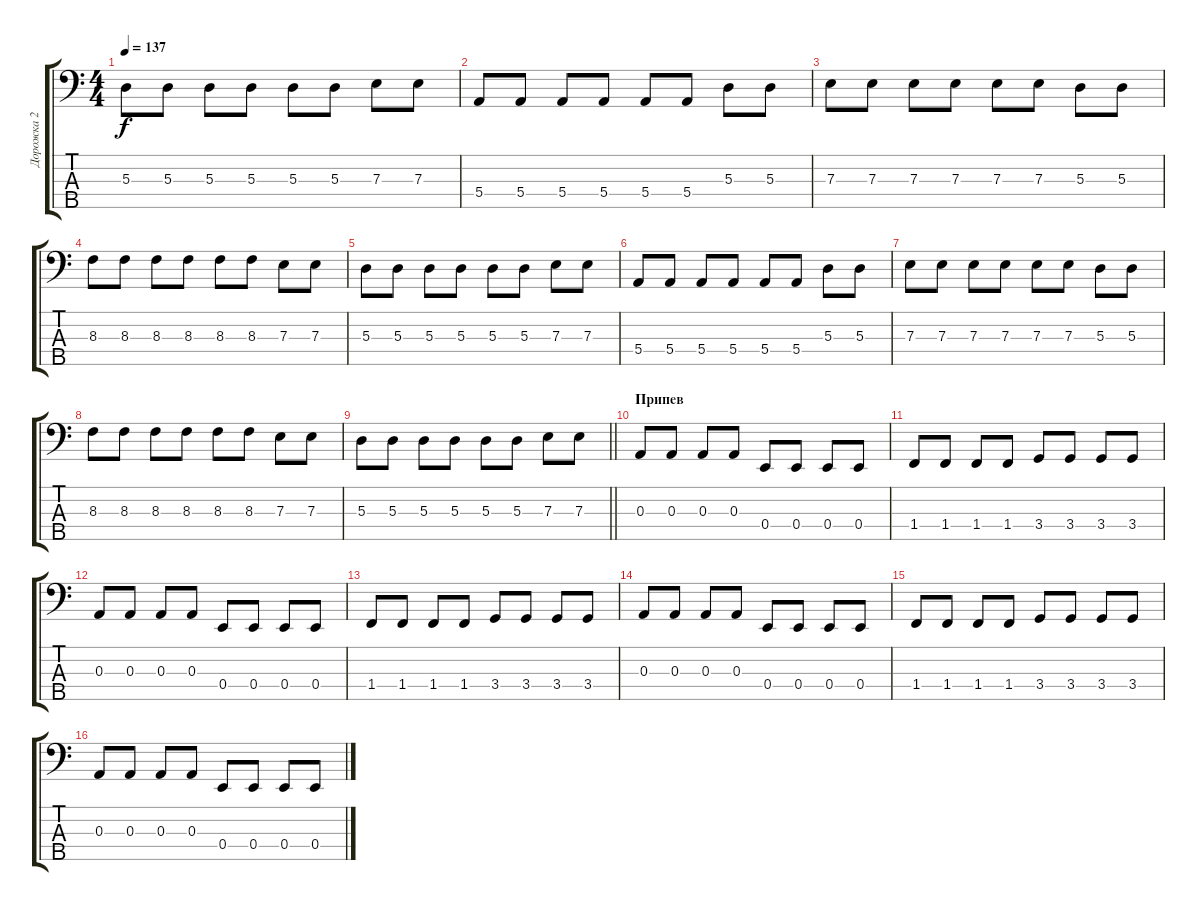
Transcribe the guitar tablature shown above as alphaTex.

\track ("Дорожка 2" "Дорожка 2") {instrument electricbassfinger}
\staff {score tabs}
\tuning (G2 D2 A1 E1 B0) {hide}
\ts (4 4)
\tempo 137
\clef f4
\ks c
5.3.8{dy f} 5.3.8 5.3.8 5.3.8 5.3.8 5.3.8 7.3.8 7.3.8 |
5.4.8 5.4.8 5.4.8 5.4.8 5.4.8 5.4.8 5.3.8 5.3.8 |
7.3.8 7.3.8 7.3.8 7.3.8 7.3.8 7.3.8 5.3.8 5.3.8 |
8.3.8 8.3.8 8.3.8 8.3.8 8.3.8 8.3.8 7.3.8 7.3.8 |
5.3.8 5.3.8 5.3.8 5.3.8 5.3.8 5.3.8 7.3.8 7.3.8 |
5.4.8 5.4.8 5.4.8 5.4.8 5.4.8 5.4.8 5.3.8 5.3.8 |
7.3.8 7.3.8 7.3.8 7.3.8 7.3.8 7.3.8 5.3.8 5.3.8 |
8.3.8 8.3.8 8.3.8 8.3.8 8.3.8 8.3.8 7.3.8 7.3.8 |
\barLineRight lightlight
5.3.8 5.3.8 5.3.8 5.3.8 5.3.8 5.3.8 7.3.8 7.3.8 |
\section ("" "Припев")
0.3.8 0.3.8 0.3.8 0.3.8 0.4.8 0.4.8 0.4.8 0.4.8 |
1.4.8 1.4.8 1.4.8 1.4.8 3.4.8 3.4.8 3.4.8 3.4.8 |
0.3.8 0.3.8 0.3.8 0.3.8 0.4.8 0.4.8 0.4.8 0.4.8 |
1.4.8 1.4.8 1.4.8 1.4.8 3.4.8 3.4.8 3.4.8 3.4.8 |
0.3.8 0.3.8 0.3.8 0.3.8 0.4.8 0.4.8 0.4.8 0.4.8 |
1.4.8 1.4.8 1.4.8 1.4.8 3.4.8 3.4.8 3.4.8 3.4.8 |
0.3.8 0.3.8 0.3.8 0.3.8 0.4.8 0.4.8 0.4.8 0.4.8
